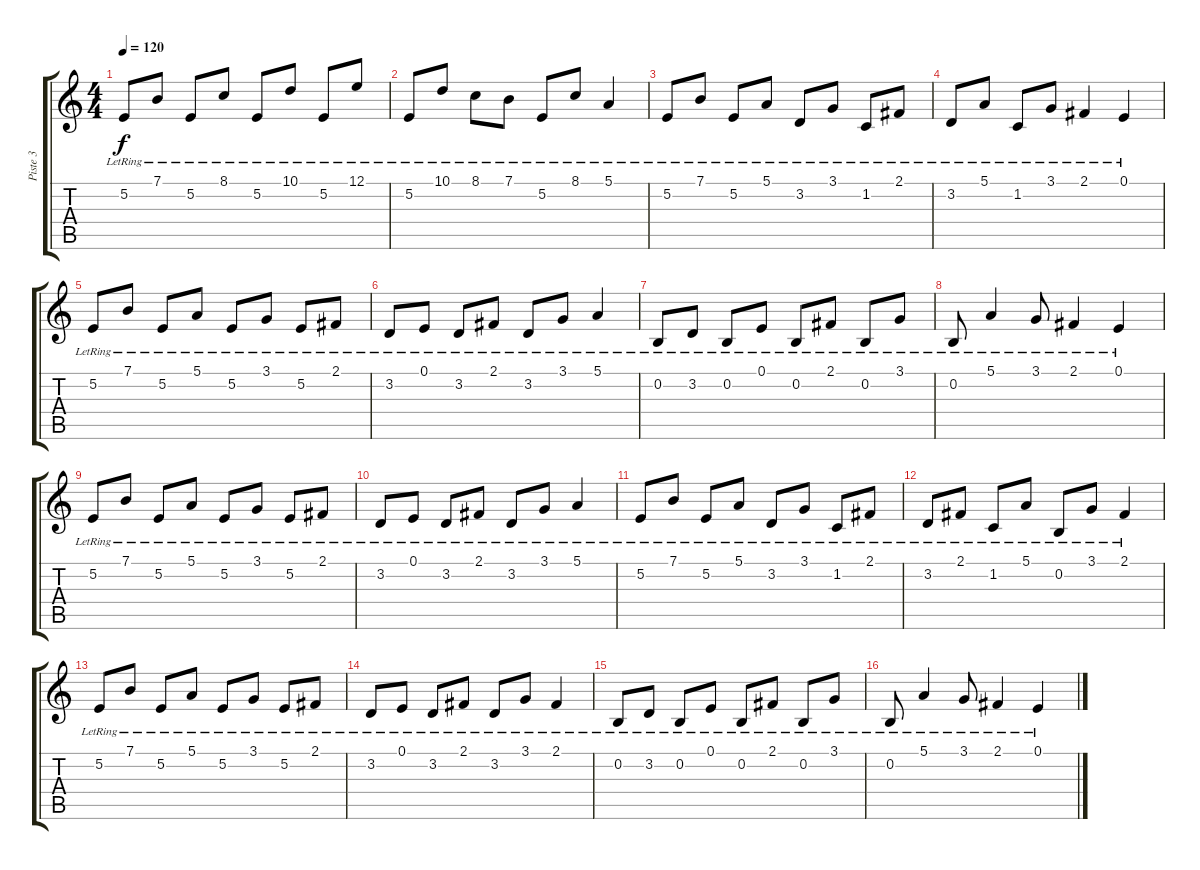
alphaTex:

\track ("Piste 3" "Piste 3") {instrument pad1newage}
\staff {score tabs}
\tuning (E4 B3 G3 D3 A2 E2) {hide}
\ts (4 4)
\tempo 120
\clef g2
\ks c
5.2{lr}.8{dy f} 7.1{lr}.8 5.2{lr}.8 8.1{lr}.8 5.2{lr}.8 10.1{lr}.8 5.2{lr}.8 12.1{lr}.8 |
5.2{lr}.8 10.1{lr}.8 8.1{lr}.8 7.1{lr}.8 5.2{lr}.8 8.1{lr}.8 5.1{lr}.4 |
5.2{lr}.8 7.1{lr}.8 5.2{lr}.8 5.1{lr}.8 3.2{lr}.8 3.1{lr}.8 1.2{lr}.8 2.1{lr}.8 |
3.2{lr}.8 5.1{lr}.8 1.2{lr}.8 3.1{lr}.8 2.1{lr}.4 0.1{lr}.4 |
5.2{lr}.8 7.1{lr}.8 5.2{lr}.8 5.1{lr}.8 5.2{lr}.8 3.1{lr}.8 5.2{lr}.8 2.1{lr}.8 |
3.2{lr}.8 0.1{lr}.8 3.2{lr}.8 2.1{lr}.8 3.2{lr}.8 3.1{lr}.8 5.1{lr}.4 |
0.2{lr}.8 3.2{lr}.8 0.2{lr}.8 0.1{lr}.8 0.2{lr}.8 2.1{lr}.8 0.2{lr}.8 3.1{lr}.8 |
0.2{lr}.8 5.1{lr}.4 3.1{lr}.8 2.1{lr}.4 0.1{lr}.4 |
5.2{lr}.8 7.1{lr}.8 5.2{lr}.8 5.1{lr}.8 5.2{lr}.8 3.1{lr}.8 5.2{lr}.8 2.1{lr}.8 |
3.2{lr}.8 0.1{lr}.8 3.2{lr}.8 2.1{lr}.8 3.2{lr}.8 3.1{lr}.8 5.1{lr}.4 |
5.2{lr}.8 7.1{lr}.8 5.2{lr}.8 5.1{lr}.8 3.2{lr}.8 3.1{lr}.8 1.2{lr}.8 2.1{lr}.8 |
3.2{lr}.8 2.1{lr}.8 1.2{lr}.8 5.1{lr}.8 0.2{lr}.8 3.1{lr}.8 2.1{lr}.4 |
5.2{lr}.8 7.1{lr}.8 5.2{lr}.8 5.1{lr}.8 5.2{lr}.8 3.1{lr}.8 5.2{lr}.8 2.1{lr}.8 |
3.2{lr}.8 0.1{lr}.8 3.2{lr}.8 2.1{lr}.8 3.2{lr}.8 3.1{lr}.8 2.1{lr}.4 |
0.2{lr}.8 3.2{lr}.8 0.2{lr}.8 0.1{lr}.8 0.2{lr}.8 2.1{lr}.8 0.2{lr}.8 3.1{lr}.8 |
0.2{lr}.8 5.1{lr}.4 3.1{lr}.8 2.1{lr}.4 0.1{lr}.4
